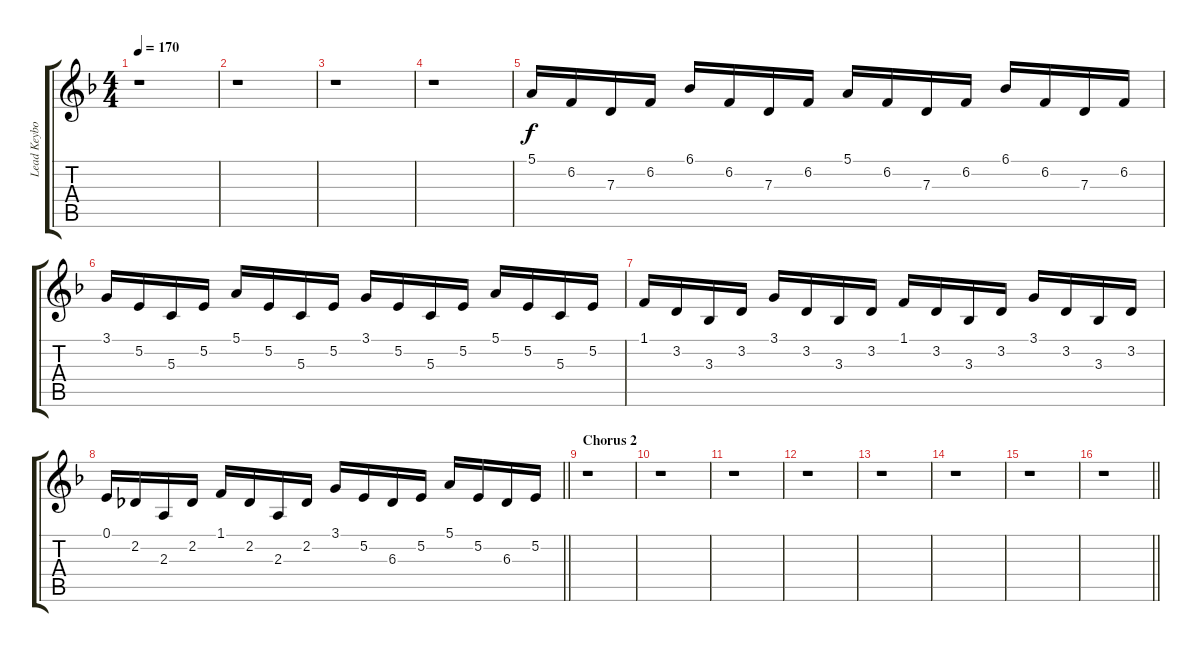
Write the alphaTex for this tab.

\track ("Lead Keyboard 2: Juha Mäenpää" "Lead Keybo") {instrument harpsichord}
\staff {score tabs}
\tuning (E4 B3 G3 D3 A2 E2) {hide}
\ts (4 4)
\tempo 170
\clef g2
\ks dminor
r.1{dy f} |
r.1 |
r.1 |
r.1 |
5.1.16 6.2.16 7.3.16 6.2.16 6.1.16 6.2.16 7.3.16 6.2.16 5.1.16 6.2.16 7.3.16 6.2.16 6.1.16 6.2.16 7.3.16 6.2.16 |
3.1.16 5.2.16 5.3.16 5.2.16 5.1.16 5.2.16 5.3.16 5.2.16 3.1.16 5.2.16 5.3.16 5.2.16 5.1.16 5.2.16 5.3.16 5.2.16 |
1.1.16 3.2.16 3.3.16 3.2.16 3.1.16 3.2.16 3.3.16 3.2.16 1.1.16 3.2.16 3.3.16 3.2.16 3.1.16 3.2.16 3.3.16 3.2.16 |
\barLineRight lightlight
0.1.16 2.2.16 2.3.16 2.2.16 1.1.16 2.2.16 2.3.16 2.2.16 3.1.16 5.2.16 6.3.16 5.2.16 5.1.16 5.2.16 6.3.16 5.2.16 |
\section ("" "Chorus 2")
r.1 |
r.1 |
r.1 |
r.1 |
r.1 |
r.1 |
r.1 |
\barLineRight lightlight
r.1
